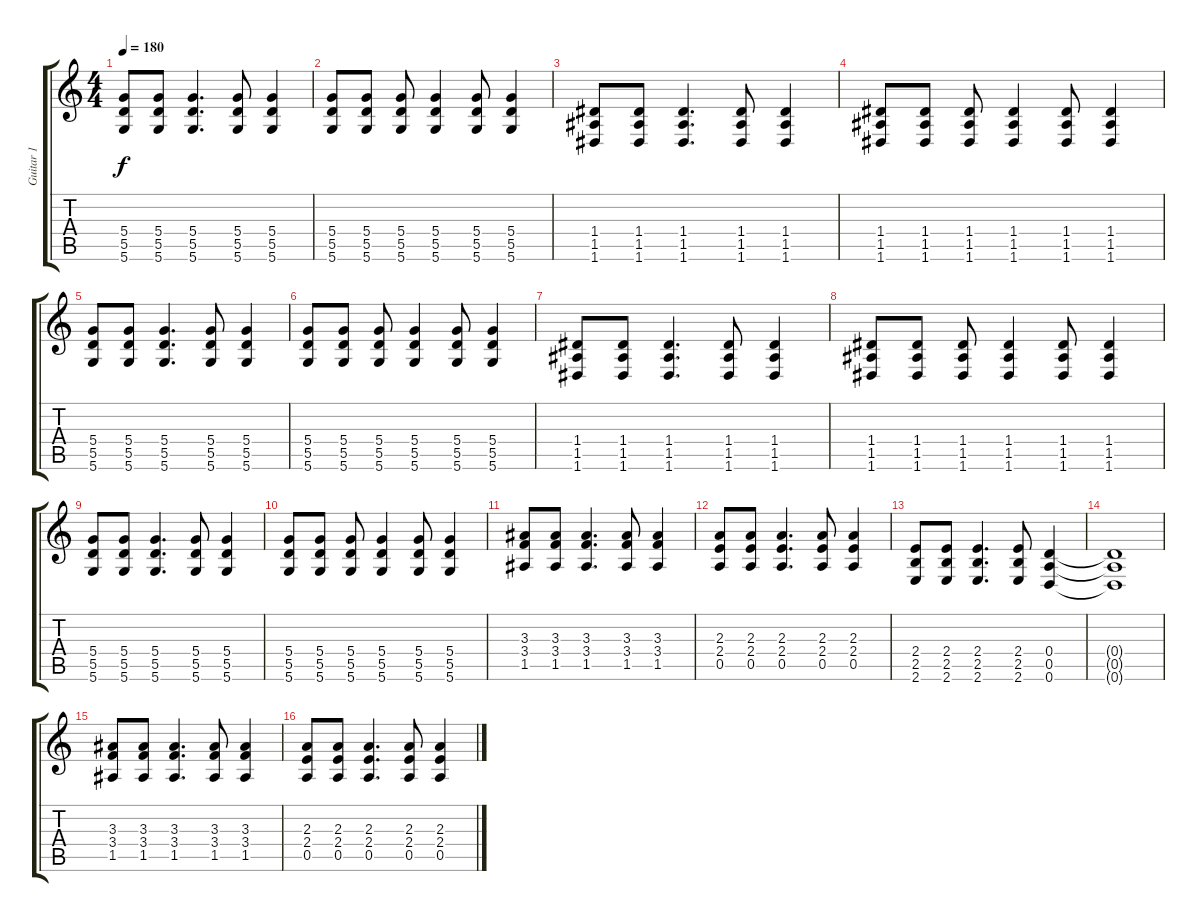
\track ("Guitar 1" "Guitar 1") {instrument distortionguitar}
\staff {score tabs}
\tuning (E4 B3 G3 D3 A2 D2) {hide}
\ts (4 4)
\tempo 180
\clef g2
\ks c
(5.4 5.5 5.6).8{dy f} (5.4 5.5 5.6).8 (5.4 5.5 5.6).4{d} (5.4 5.5 5.6).8 (5.4 5.5 5.6).4 |
(5.4 5.5 5.6).8 (5.4 5.5 5.6).8 (5.4 5.5 5.6).8 (5.4 5.5 5.6).4 (5.4 5.5 5.6).8 (5.4 5.5 5.6).4 |
(1.4 1.5 1.6).8 (1.4 1.5 1.6).8 (1.4 1.5 1.6).4{d} (1.4 1.5 1.6).8 (1.4 1.5 1.6).4 |
(1.4 1.5 1.6).8 (1.4 1.5 1.6).8 (1.4 1.5 1.6).8 (1.4 1.5 1.6).4 (1.4 1.5 1.6).8 (1.4 1.5 1.6).4 |
(5.4 5.5 5.6).8 (5.4 5.5 5.6).8 (5.4 5.5 5.6).4{d} (5.4 5.5 5.6).8 (5.4 5.5 5.6).4 |
(5.4 5.5 5.6).8 (5.4 5.5 5.6).8 (5.4 5.5 5.6).8 (5.4 5.5 5.6).4 (5.4 5.5 5.6).8 (5.4 5.5 5.6).4 |
(1.4 1.5 1.6).8 (1.4 1.5 1.6).8 (1.4 1.5 1.6).4{d} (1.4 1.5 1.6).8 (1.4 1.5 1.6).4 |
(1.4 1.5 1.6).8 (1.4 1.5 1.6).8 (1.4 1.5 1.6).8 (1.4 1.5 1.6).4 (1.4 1.5 1.6).8 (1.4 1.5 1.6).4 |
(5.4 5.5 5.6).8 (5.4 5.5 5.6).8 (5.4 5.5 5.6).4{d} (5.4 5.5 5.6).8 (5.4 5.5 5.6).4 |
(5.4 5.5 5.6).8 (5.4 5.5 5.6).8 (5.4 5.5 5.6).8 (5.4 5.5 5.6).4 (5.4 5.5 5.6).8 (5.4 5.5 5.6).4 |
(3.3 3.4 1.5).8 (3.3 3.4 1.5).8 (3.3 3.4 1.5).4{d} (3.3 3.4 1.5).8 (3.3 3.4 1.5).4 |
(2.3 2.4 0.5).8 (2.3 2.4 0.5).8 (2.3 2.4 0.5).4{d} (2.3 2.4 0.5).8 (2.3 2.4 0.5).4 |
(2.4 2.5 2.6).8 (2.4 2.5 2.6).8 (2.4 2.5 2.6).4{d} (2.4 2.5 2.6).8 (0.4 0.5 0.6).4 |
(0.4{t} 0.5{t} 0.6{t}).1 |
(3.3 3.4 1.5).8 (3.3 3.4 1.5).8 (3.3 3.4 1.5).4{d} (3.3 3.4 1.5).8 (3.3 3.4 1.5).4 |
(2.3 2.4 0.5).8 (2.3 2.4 0.5).8 (2.3 2.4 0.5).4{d} (2.3 2.4 0.5).8 (2.3 2.4 0.5).4
